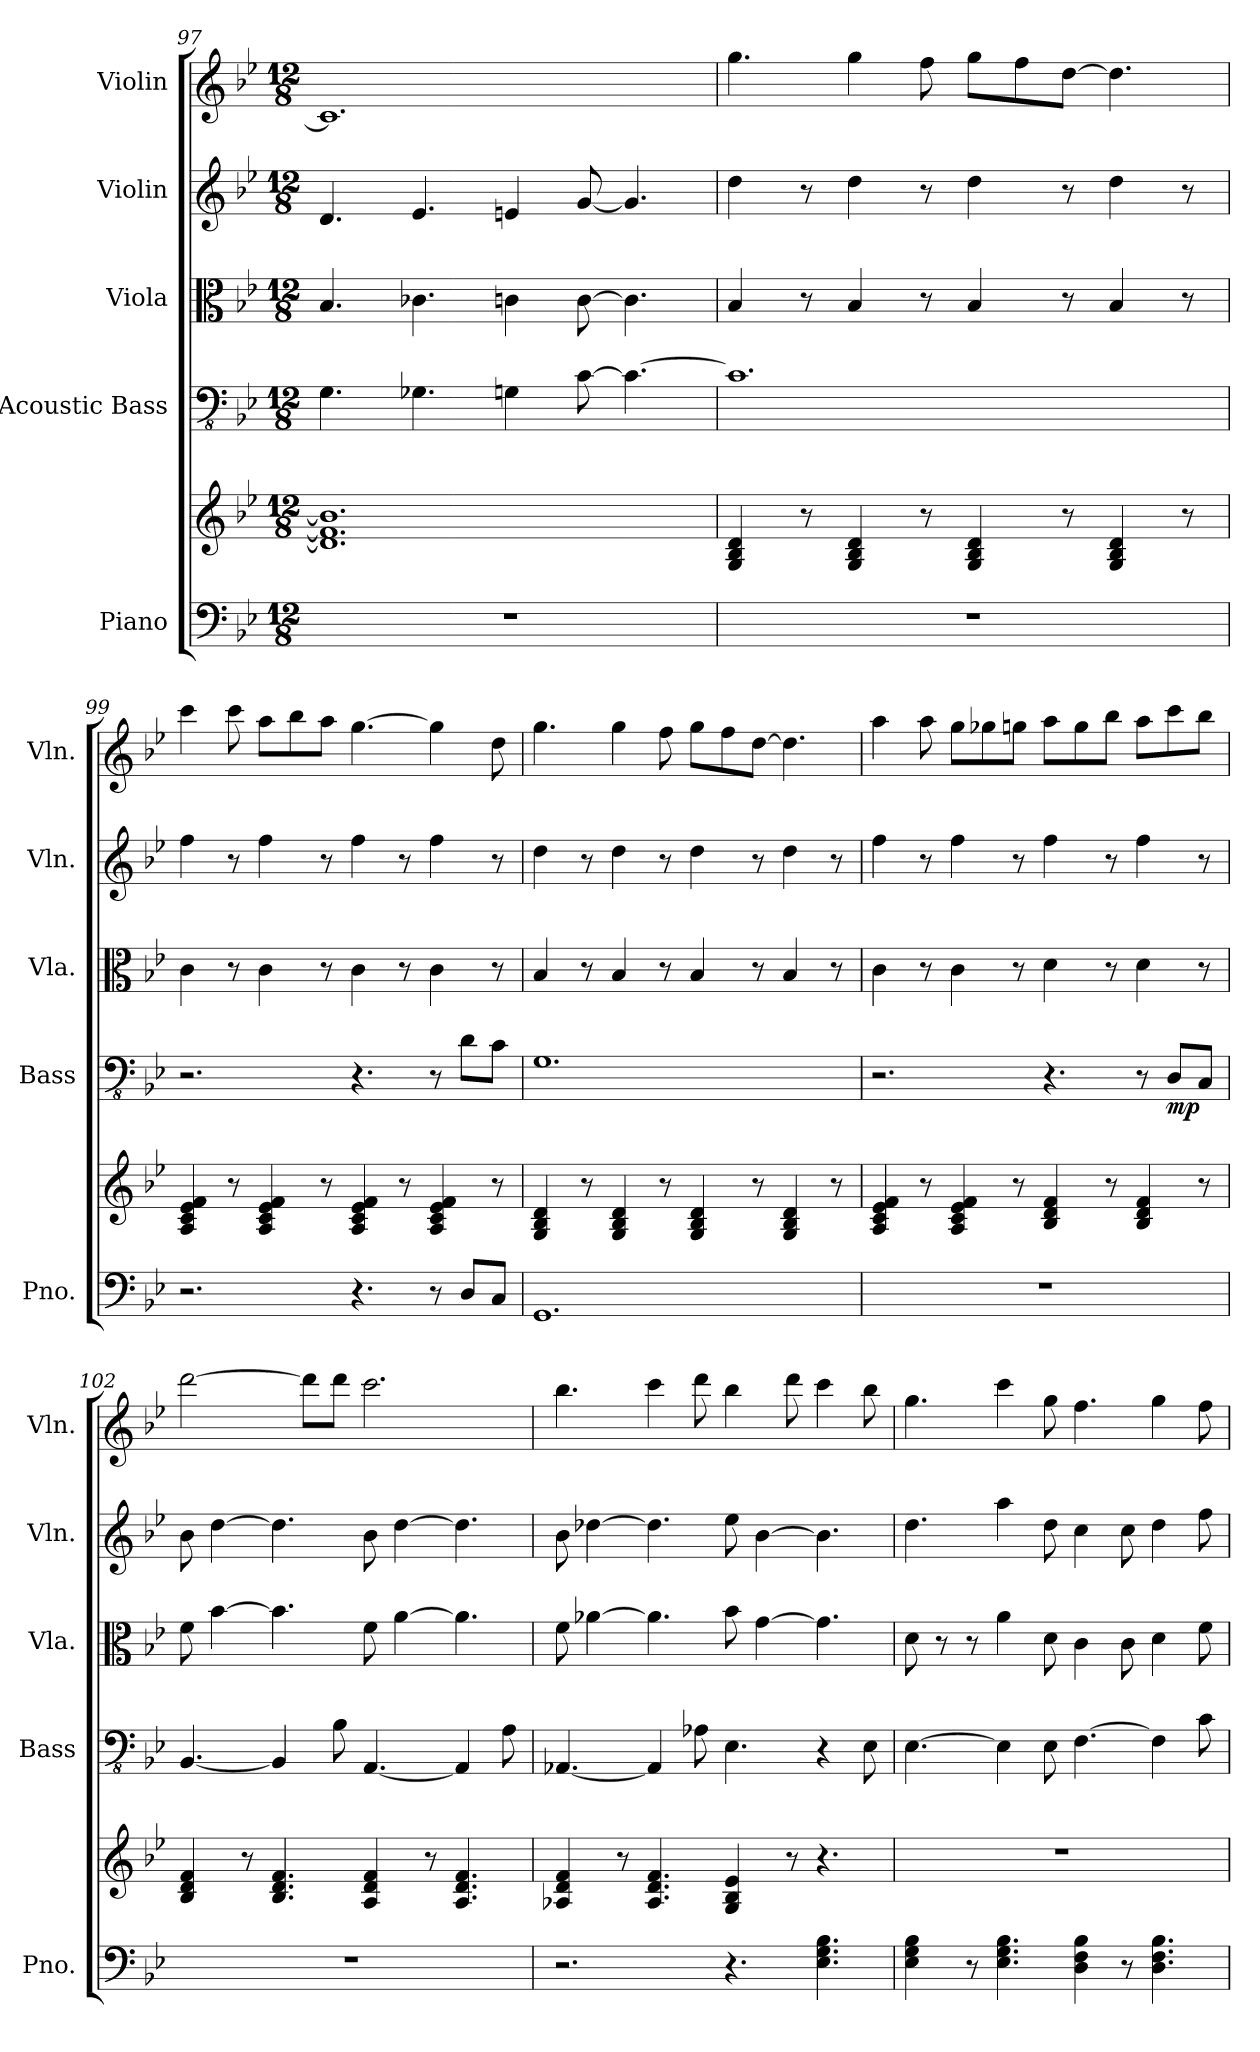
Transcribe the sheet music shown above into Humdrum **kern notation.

**kern	**kern	**kern	**dynam	**kern	**kern	**kern
*part5	*part5	*part4	*part4	*part3	*part2	*part1
*staff6	*staff5	*staff4	*staff4	*staff3	*staff2	*staff1
*I"Piano	*	*I"Acoustic Bass	*	*I"Viola	*I"Violin	*I"Violin
*I'Pno.	*	*I'Bass	*	*I'Vla.	*I'Vln.	*I'Vln.
!!LO:LB:g=z
*clefF4	*clefG2	*clefFv4	*	*clefC3	*clefG2	*clefG2
*k[b-e-]	*k[b-e-]	*k[b-e-]	*	*k[b-e-]	*k[b-e-]	*k[b-e-]
*M12/8	*M12/8	*M12/8	*	*M12/8	*M12/8	*M12/8
=97	=97	=97	=97	=97	=97	=97
1.r	1.d] 1.f] 1.b-]	4.GG\	.	4.B-/	4.d/	1.c]
.	.	4.GG-X\	.	4.c-X\	4.e-/	.
.	.	4GGn\	.	4cn\	4en/	.
.	.	[8C\	.	[8c\	[8g/	.
.	.	4.C\_	.	4.c\]	4.g/]	.
=98	=98	=98	=98	=98	=98	=98
1.r	4G/ 4B-/ 4d/	1.C]	.	4B-/	4dd\	4.gg\
.	8r	.	.	8r	8r	.
.	4G/ 4B-/ 4d/	.	.	4B-/	4dd\	4gg\
.	8r	.	.	8r	8r	8ff\
.	4G/ 4B-/ 4d/	.	.	4B-/	4dd\	8gg\L
.	.	.	.	.	.	8ff\
.	8r	.	.	8r	8r	[8dd\J
.	4G/ 4B-/ 4d/	.	.	4B-/	4dd\	4.dd\]
.	8r	.	.	8r	8r	.
=99	=99	=99	=99	=99	=99	=99
2.r	4A/ 4c/ 4e-/ 4f/	2.r	.	4c\	4ff\	4ccc\
.	8r	.	.	8r	8r	8ccc\
.	4A/ 4c/ 4e-/ 4f/	.	.	4c\	4ff\	8aa\L
.	.	.	.	.	.	8bb-\
.	8r	.	.	8r	8r	8aa\J
4.r	4A/ 4c/ 4e-/ 4f/	4.r	.	4c\	4ff\	[4.gg\
.	8r	.	.	8r	8r	.
8r	4A/ 4c/ 4e-/ 4f/	8r	.	4c\	4ff\	4gg\]
8D/L	.	8D\L	.	.	.	.
8C/J	8r	8C\J	.	8r	8r	8dd\
=100	=100	=100	=100	=100	=100	=100
1.GG	4G/ 4B-/ 4d/	1.GG	.	4B-/	4dd\	4.gg\
.	8r	.	.	8r	8r	.
.	4G/ 4B-/ 4d/	.	.	4B-/	4dd\	4gg\
.	8r	.	.	8r	8r	8ff\
.	4G/ 4B-/ 4d/	.	.	4B-/	4dd\	8gg\L
.	.	.	.	.	.	8ff\
.	8r	.	.	8r	8r	[8dd\J
.	4G/ 4B-/ 4d/	.	.	4B-/	4dd\	4.dd\]
.	8r	.	.	8r	8r	.
=101	=101	=101	=101	=101	=101	=101
1.r	4A/ 4c/ 4e-/ 4f/	2.r	.	4c\	4ff\	4aa\
.	8r	.	.	8r	8r	8aa\
.	4A/ 4c/ 4e-/ 4f/	.	.	4c\	4ff\	8gg\L
.	.	.	.	.	.	8gg-X\
.	8r	.	.	8r	8r	8ggn\J
.	4B-/ 4d/ 4f/	4.r	.	4d\	4ff\	8aa\L
.	.	.	.	.	.	8gg\
.	8r	.	.	8r	8r	8bb-\J
.	4B-/ 4d/ 4f/	8r	.	4d\	4ff\	8aa\L
!	!	!	!LO:DY:b	!	!	!
.	.	8DD/L	mp	.	.	8ccc\
.	8r	8CC/J	.	8r	8r	8bb-\J
!!LO:LB:g=z
=102	=102	=102	=102	=102	=102	=102
1.r	4B-/ 4d/ 4f/	[4.BBB-/	.	8f\	8b-\	[2ddd\
.	.	.	.	[4b-\	[4dd\	.
.	8r	.	.	.	.	.
.	4.B-/ 4.d/ 4.f/	4BBB-/]	.	4.b-\]	4.dd\]	.
.	.	.	.	.	.	8ddd\L]
.	.	8BB-\	.	.	.	8ddd\J
.	4A/ 4d/ 4f/	[4.AAA/	.	8f\	8b-\	2.ccc\
.	.	.	.	[4a\	[4dd\	.
.	8r	.	.	.	.	.
.	4.A/ 4.d/ 4.f/	4AAA/]	.	4.a\]	4.dd\]	.
.	.	8AA\	.	.	.	.
=103	=103	=103	=103	=103	=103	=103
2.r	4A-X/ 4d/ 4f/	[4.AAA-X/	.	8f\	8b-\	4.bb-\
.	.	.	.	[4a-X\	[4dd-X\	.
.	8r	.	.	.	.	.
.	4.A-/ 4.d/ 4.f/	4AAA-/]	.	4.a-\]	4.dd-\]	4ccc\
.	.	8AA-X\	.	.	.	8ddd\
4.r	4G/ 4B-/ 4e-/	4.EE-\	.	8b-\	8ee-\	4bb-\
.	.	.	.	[4g\	[4b-\	.
.	8r	.	.	.	.	8ddd\
4.E-\ 4.G\ 4.B-\	4.r	4r	.	4.g\]	4.b-\]	4ccc\
.	.	8EE-\	.	.	.	8bb-\
=104	=104	=104	=104	=104	=104	=104
4E-\ 4G\ 4B-\	1.r	[4.EE-\	.	8d\	4.dd\	4.gg\
.	.	.	.	8r	.	.
8r	.	.	.	8r	.	.
4.E-\ 4.G\ 4.B-\	.	4EE-\]	.	4a\	4aa\	4ccc\
.	.	8EE-\	.	8d\	8dd\	8gg\
4D\ 4F\ 4B-\	.	[4.FF\	.	4c\	4cc\	4.ff\
8r	.	.	.	8c\	8cc\	.
4.D\ 4.F\ 4.B-\	.	4FF\]	.	4d\	4dd\	4gg\
.	.	8C\	.	8f\	8ff\	8ff\
=	=	=	=	=	=	=
*-	*-	*-	*-	*-	*-	*-
